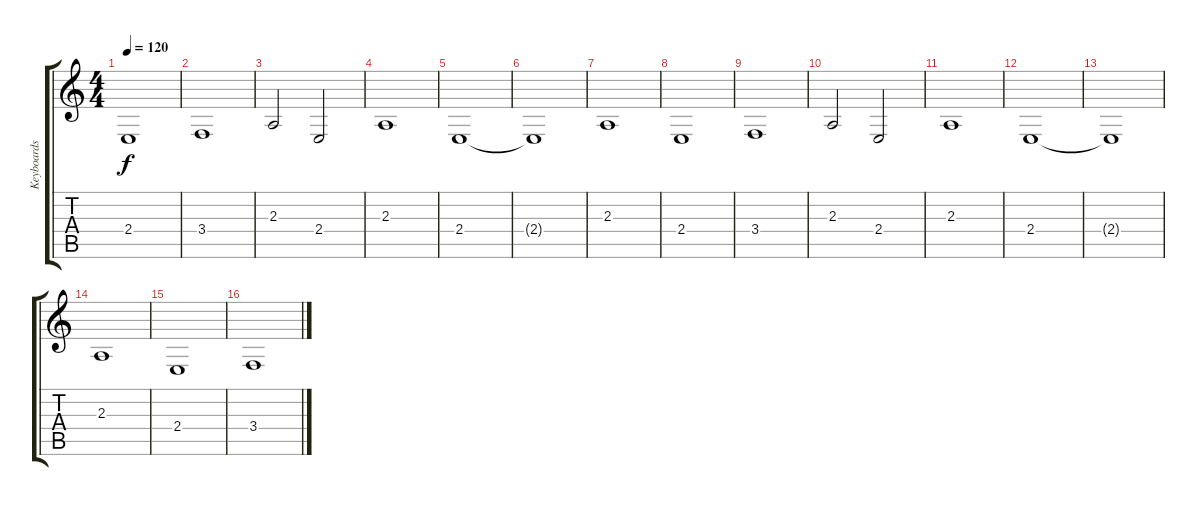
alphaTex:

\track ("Keyboards" "Keyboards") {instrument stringensemble1}
\staff {score tabs}
\tuning (E4 B3 G3 D3 A2 E2) {hide}
\ts (4 4)
\tempo 120
\clef g2
\ks c
2.4.1{dy f} |
3.4.1 |
2.3.2 2.4.2 |
2.3.1 |
2.4.1 |
2.4{t}.1 |
2.3.1 |
2.4.1 |
3.4.1 |
2.3.2 2.4.2 |
2.3.1 |
2.4.1 |
2.4{t}.1 |
2.3.1 |
2.4.1 |
3.4.1
